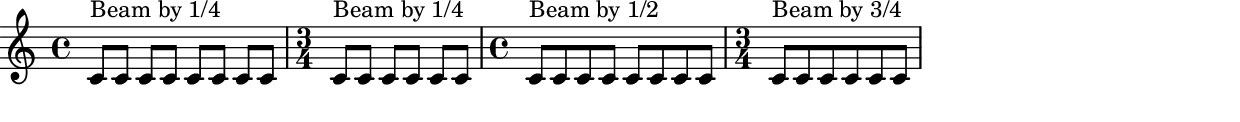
%% Generated by lilypond-book
%% Options: [exampleindent=10.16\mm,indent=0\mm,line-width=160\mm,paper-height=845.047\pt,paper-width=597.508\pt,papersize='(cons (* 597.508 pt) (* 845.047 pt))]
\include "lilypond-book-preamble.ly"


% ****************************************************************
% Start cut-&-pastable-section
% ****************************************************************

#(ly:set-option 'eps-box-padding 3.000000)



\paper {
  #(set-paper-size '(cons (* 597.508 pt) (* 845.047 pt)))
  indent = 0\mm
  line-width = 160\mm
  % offset the left padding, also add 1mm as lilypond creates cropped
  % images with a little space on the right
  line-width = #(- line-width (* mm  3.000000) (* mm 1))
}

\layout {
  
}




% ****************************************************************
% ly snippet:
% ****************************************************************
\sourcefilename "/lilypond-2.25.15/input/regression/multiple-time-sig-settings.ly"
\sourcefileline 0
\version "2.19.40"

\header {
  texidoc = "
Multiple overrides to the default time signature settings can be
added.  In this example, notes should be beamed as indicated
by the markups.
"
}

\new Staff{
  \relative c' {
    \overrideTimeSignatureSettings
      #'(4 . 4)  % time signature fraction
      #'(1 . 4)  % base moment fraction
      1,1,1,1        % beatStructure
      #'()       % beamExceptions
    \overrideTimeSignatureSettings
      #'(3 . 4)  % time signature fraction
      #'(1 . 4)  % base moment fraction
      1,1,1        % beatStructure
      #'()       % beamExceptions
    \time 4/4
    c8^\markup {"Beam by 1/4"} c c c c c c c |
    \time 3/4
    c8^\markup {"Beam by 1/4"} c c c c c |
    \revertTimeSignatureSettings #'(4 . 4)
    \revertTimeSignatureSettings #'(3 . 4)
    \time 4/4
    c8^\markup {"Beam by 1/2"} c c c c c c c |
    \time 3/4
    c8^\markup {"Beam by 3/4"} c c c c c |
  }
}



% ****************************************************************
% end ly snippet
% ****************************************************************
